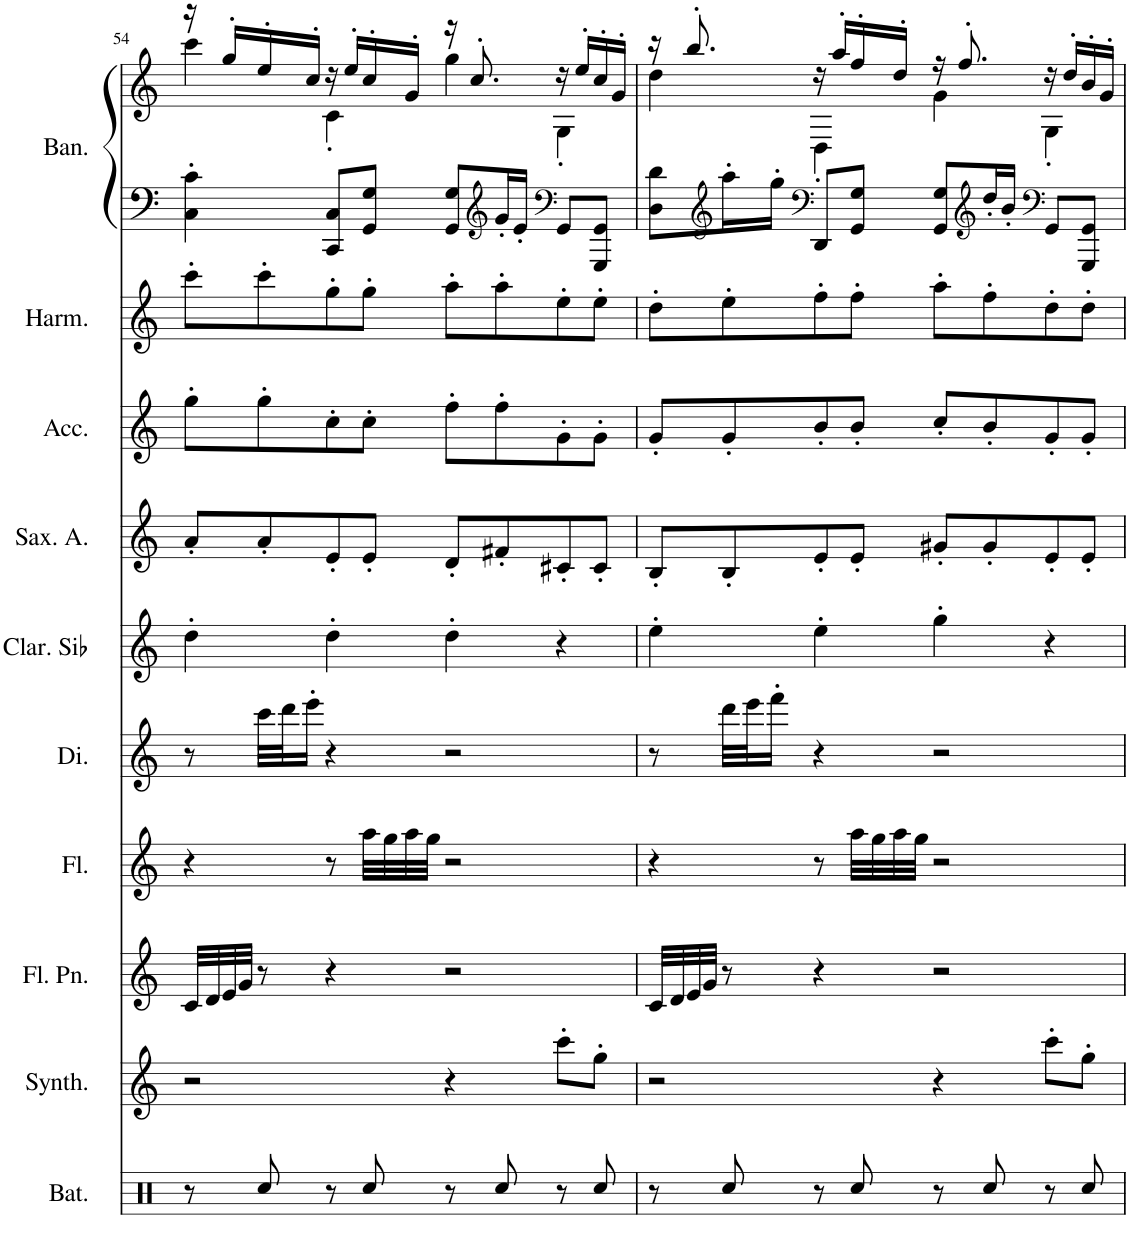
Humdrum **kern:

**kern	**kern	**kern	**kern	**kern	**kern	**kern	**kern	**kern	**kern	**kern
*part10	*part9	*part8	*part7	*part6	*part5	*part4	*part3	*part2	*part1	*part1
*staff11	*staff10	*staff9	*staff8	*staff7	*staff6	*staff5	*staff4	*staff3	*staff2	*staff1
*I"Batterie	*I"Synthétiseur de sinusoïdes	*I"Flûte de Pan	*I"Flûte	*I"Dizi	*I"Clarinette en Sib	*I"Saxophone Alto	*I"Accordéon	*I"Harmonica chromatique en Do 14 trous	*I"Bandonéon	*
*I'Bat.	*I'Synth.	*I'Fl. Pn.	*I'Fl.	*I'Di.	*I'Clar. Sib	*I'Sax. A.	*I'Acc.	*I'Harm.	*I'Ban.	*
!!LO:PB:g=z
*clefX	*clefG2	*clefG2	*clefG2	*clefG2	*clefG2	*clefG2	*clefG2	*clefG2	*clefF4	*clefF4
*	*	*	*	*Trd-7c-12	*Trd1c2	*Trd5c9	*	*	*	*
*k[]	*k[]	*k[]	*k[]	*k[]	*k[]	*k[]	*k[]	*k[]	*k[]	*k[]
*M4/4	*M4/4	*M4/4	*M4/4	*M4/4	*M4/4	*M4/4	*M4/4	*M4/4	*M4/4	*M4/4
=54	=54	=54	=54	=54	=54	=54	=54	=54	=54	=54
*	*	*	*	*	*	*	*	*	*	*^
8r	2r	32c/LLL	4r	8r	4dd'\	8a'/L	8gg'\L	8ccc'\L	4C\' 4c\'	16r	4ccc\
.	.	32d/	.	.	.	.	.	.	.	.	.
.	.	32e/	.	.	.	.	.	.	.	16gg'/LL	.
.	.	32g/JJJ	.	.	.	.	.	.	.	.	.
8Rcc/	.	8r	.	32ccc\LLL	.	8a'/	8gg'\	8ccc'\	.	16ee'/	.
.	.	.	.	32ddd\J	.	.	.	.	.	.	.
.	.	.	.	16eee'\JJ	.	.	.	.	.	16cc'/JJ	.
8r	.	4r	8r	4r	4dd'\	8e'/	8cc'\	8gg'\	8CC/ 8C/L	16r	4c'\
.	.	.	.	.	.	.	.	.	.	16ee'/LL	.
8Rcc/	.	.	32aa\LLL	.	.	8e'/J	8cc'\J	8gg'\J	8GG/ 8G/J	16cc'/	.
.	.	.	32gg\	.	.	.	.	.	.	.	.
.	.	.	32aa\	.	.	.	.	.	.	16g'/JJ	.
.	.	.	32gg\JJJ	.	.	.	.	.	.	.	.
8r	4r	2r	2r	2r	4dd'\	8d'/L	8ff'\L	8aa'\L	8GG/ 8G/L	16r	4gg\
.	.	.	.	.	.	.	.	.	.	8.cc'/	.
*	*	*	*	*	*	*	*	*	*clefG2	*	*
8Rcc/	.	.	.	.	.	8f#X'/	8ff'\	8aa'\	16g'/L	.	.
.	.	.	.	.	.	.	.	.	16e'/JJ	.	.
*	*	*	*	*	*	*	*	*	*clefF4	*	*
8r	8ccc'\L	.	.	.	4r	8c#X'/	8g'\	8ee'\	8GG/L	16r	4G'\
.	.	.	.	.	.	.	.	.	.	16ee'/LL	.
8Rcc/	8gg'\J	.	.	.	.	8c#'/J	8g'\J	8ee'\J	8GGG/ 8GG/J	16cc'/	.
.	.	.	.	.	.	.	.	.	.	16g'/JJ	.
=55	=55	=55	=55	=55	=55	=55	=55	=55	=55	=55	=55
8r	2r	32c/LLL	4r	8r	4ee'\	8B'/L	8g'/L	8dd'\L	8D\ 8d\L	16r	4dd\
.	.	32d/	.	.	.	.	.	.	.	.	.
.	.	32e/	.	.	.	.	.	.	.	8.bb'/	.
.	.	32g/JJJ	.	.	.	.	.	.	.	.	.
*	*	*	*	*	*	*	*	*	*clefG2	*	*
8Rcc/	.	8r	.	32ddd\LLL	.	8B'/	8g'/	8ee'\	16aa'\L	.	.
.	.	.	.	32eee\J	.	.	.	.	.	.	.
.	.	.	.	16fff'\JJ	.	.	.	.	16gg'\JJ	.	.
*	*	*	*	*	*	*	*	*	*clefF4	*	*
8r	.	4r	8r	4r	4ee'\	8e'/	8b'/	8ff'\	8DD/L	16r	4D'\
.	.	.	.	.	.	.	.	.	.	16aa'/LL	.
8Rcc/	.	.	32aa\LLL	.	.	8e'/J	8b'/J	8ff'\J	8GG/ 8G/J	16ff'/	.
.	.	.	32gg\	.	.	.	.	.	.	.	.
.	.	.	32aa\	.	.	.	.	.	.	16dd'/JJ	.
.	.	.	32gg\JJJ	.	.	.	.	.	.	.	.
8r	4r	2r	2r	2r	4gg'\	8g#X'/L	8cc'/L	8aa'\L	8GG/ 8G/L	16r	4g\
.	.	.	.	.	.	.	.	.	.	8.ff'/	.
*	*	*	*	*	*	*	*	*	*clefG2	*	*
8Rcc/	.	.	.	.	.	8g#'/	8b'/	8ff'\	16dd'/L	.	.
.	.	.	.	.	.	.	.	.	16b'/JJ	.	.
*	*	*	*	*	*	*	*	*	*clefF4	*	*
8r	8ccc'\L	.	.	.	4r	8e'/	8g'/	8dd'\	8GG/L	16r	4G'\
.	.	.	.	.	.	.	.	.	.	16dd'/LL	.
8Rcc/	8gg'\J	.	.	.	.	8e'/J	8g'/J	8dd'\J	8GGG/ 8GG/J	16b'/	.
.	.	.	.	.	.	.	.	.	.	16g'/JJ	.
*	*	*	*	*	*	*	*	*	*	*v	*v
=	=	=	=	=	=	=	=	=	=	=
*-	*-	*-	*-	*-	*-	*-	*-	*-	*-	*-
